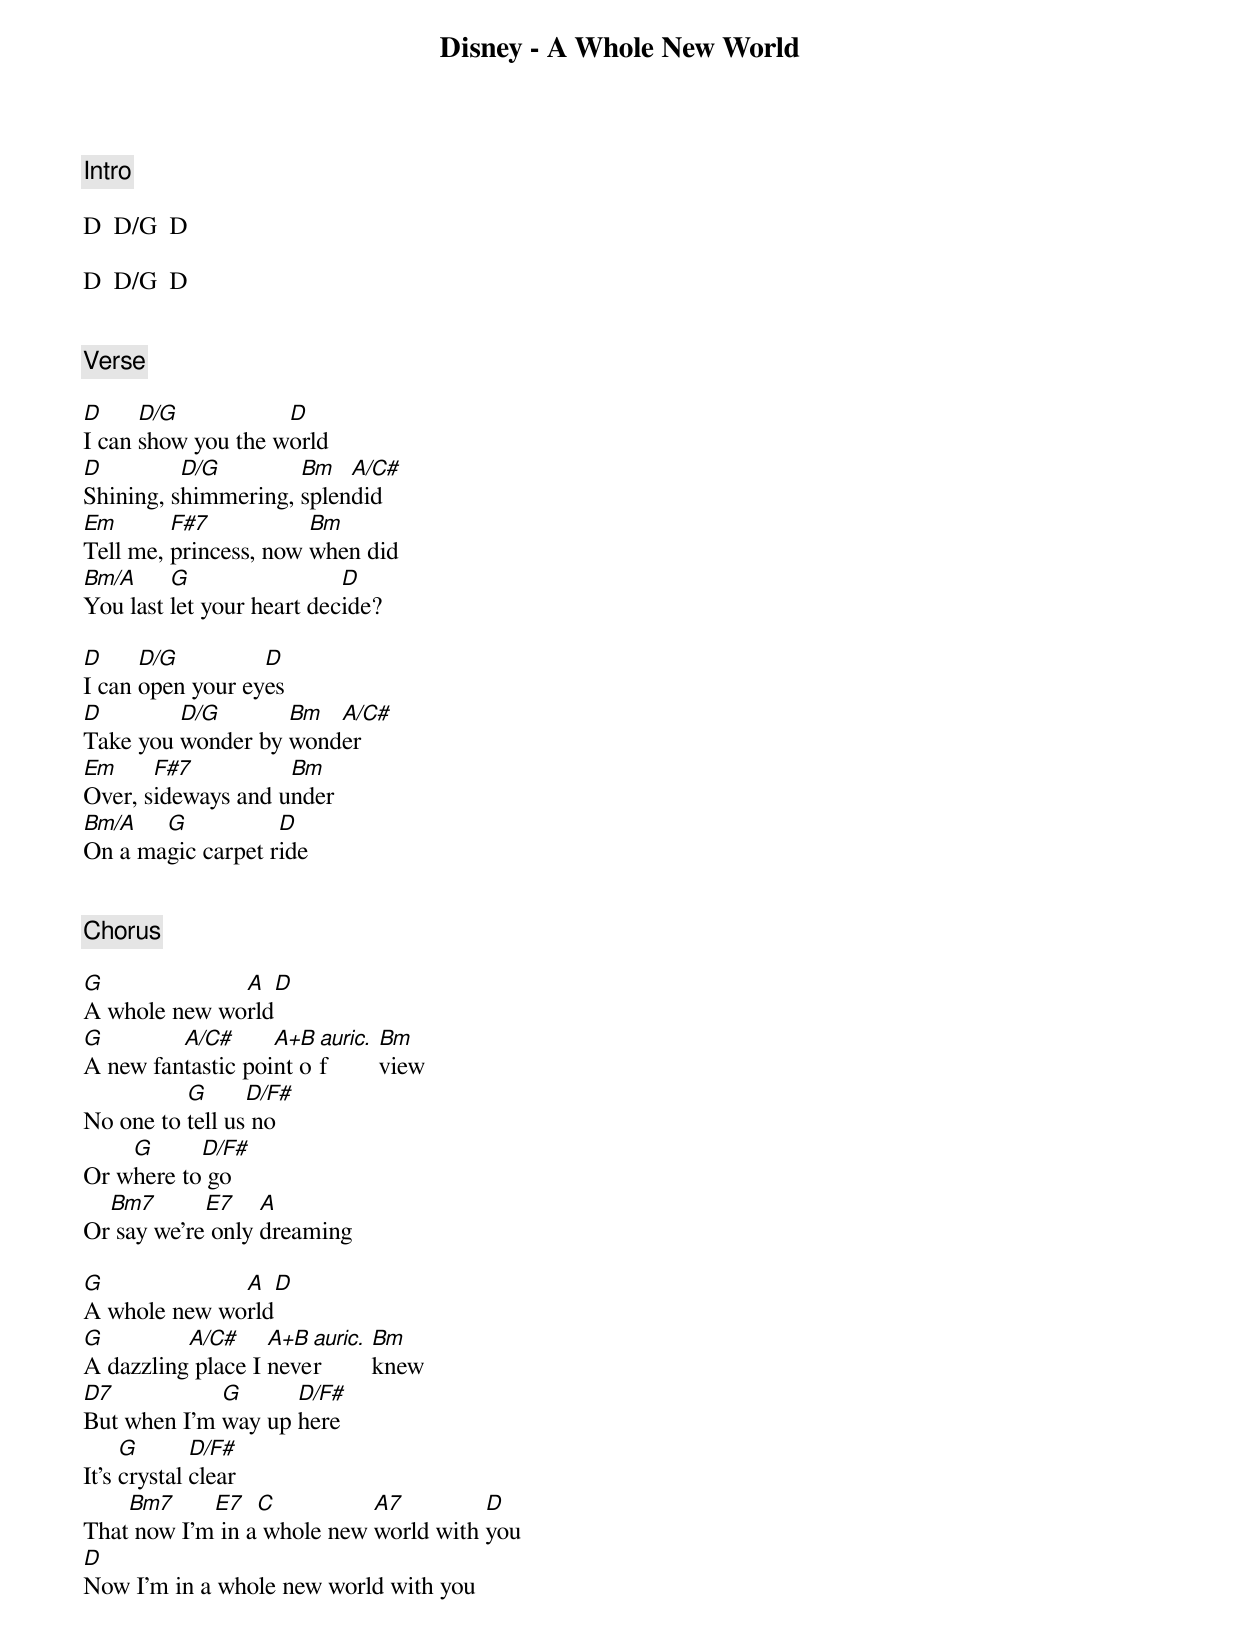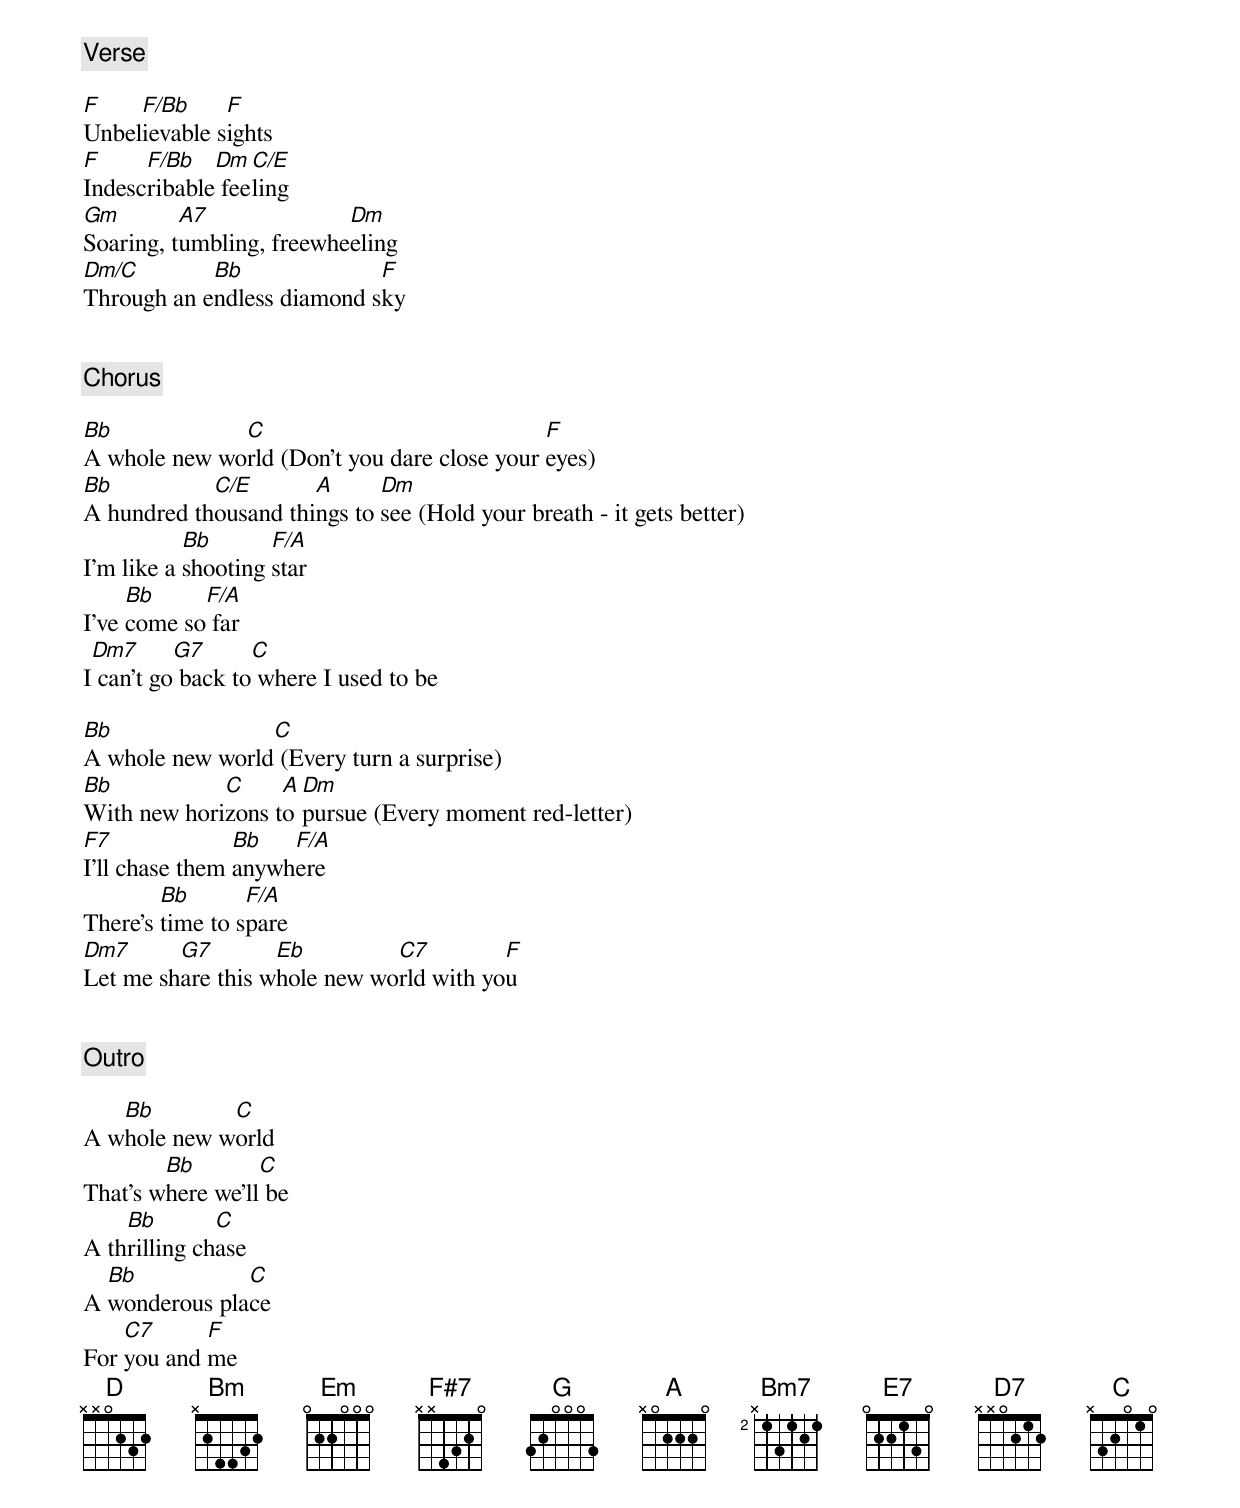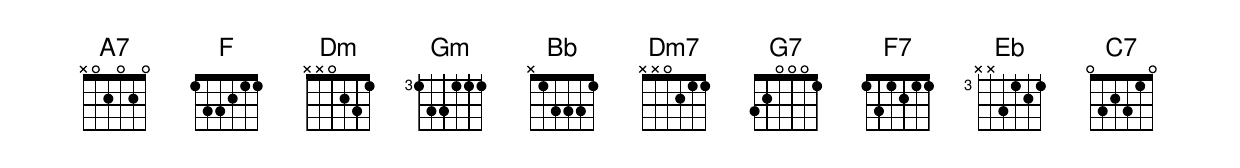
Disney - A Whole New World

[Intro]

D  D/G  D

D  D/G  D


[Verse]

D     D/G           D
I can show you the world
D         D/G        Bm   A/C#
Shining, shimmering, splendid
Em       F#7           Bm
Tell me, princess, now when did
Bm/A     G                 D
You last let your heart decide?

D     D/G         D
I can open your eyes
D        D/G       Bm  A/C#
Take you wonder by wonder
Em     F#7          Bm
Over, sideways and under
Bm/A   G           D
On a magic carpet ride


[Chorus]

G             A   D
A whole new world
G        A/C#      A+B auric.   Bm
A new fantastic point of        view
          G      D/F#
No one to tell us no
    G      D/F#
Or where to go
  Bm7       E7    A
Or say we're only dreaming

G             A   D
A whole new world
G         A/C#     A+B auric.   Bm
A dazzling place I never        knew
D7           G      D/F#
But when I'm way up here
     G       D/F#
It's crystal clear
    Bm7     E7   C          A7         D
That now I'm in a whole new world with you
D
Now I'm in a whole new world with you


[Verse]

F    F/Bb     F
Unbelievable sights
F     F/Bb   Dm  C/E
Indescribable feeling
Gm        A7              Dm
Soaring, tumbling, freewheeling
Dm/C        Bb              F
Through an endless diamond sky


[Chorus]

Bb            C                              F
A whole new world (Don't you dare close your eyes)
Bb          C/E       A      Dm
A hundred thousand things to see (Hold your breath - it gets better)
           Bb       F/A
I'm like a shooting star
     Bb     F/A
I've come so far
 Dm7      G7      C
I can't go back to where I used to be

Bb               C
A whole new world (Every turn a surprise)
Bb           C     A Dm
With new horizons to pursue (Every moment red-letter)
F7              Bb   F/A
I'll chase them anywhere
        Bb       F/A
There's time to spare
Dm7      G7        Eb         C7         F
Let me share this whole new world with you


[Outro]

   Bb        C
A whole new world
        Bb        C
That's where we'll be
    Bb        C
A thrilling chase
  Bb           C
A wonderous place
    C7      F
For you and me
